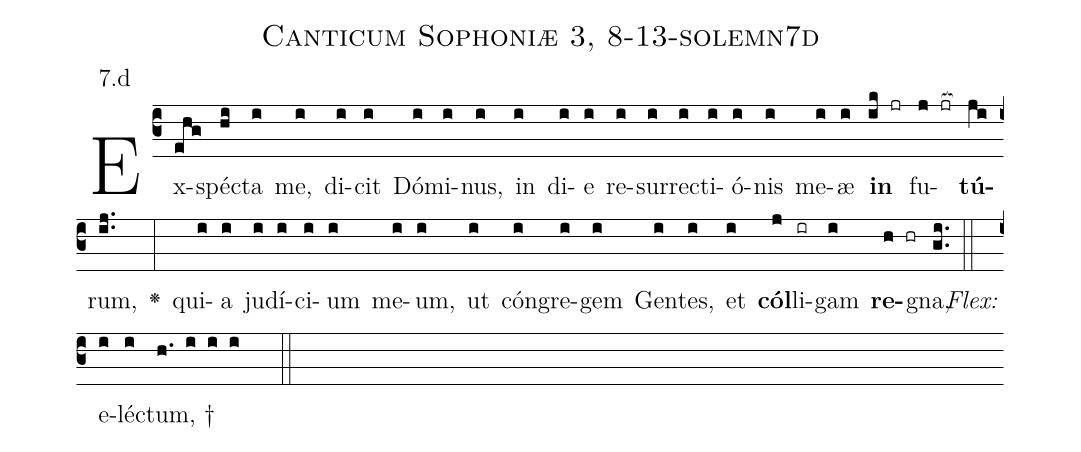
name: Canticum Sophoniæ 3, 8-13-solemn7d;
annotation: 7.d;
%%
(c3)Ex(ehg)spé(hi)cta(i) me,(i) di(i)cit(i) Dó(i)mi(i)nus,(i) in(i) di(i)e(i) re(i)sur(i)re(i)cti(i)ó(i)nis(i) me(i)æ(i) <b>in</b>(ik jr) fu(j jr[ocb:1{])<b>tú</b>(ji[ocb:0}])rum,(ij..) <v>\greheightstar</v>(:) qui(i)a(i) ju(i)dí(i)ci(i)um(i) me(i)um,(i) ut(i) cón(i)gre(i)gem(i) Gen(i)tes,(i) et(i) <b>cól</b>(j)li(ir)gam(i) <b>re</b>(h hr)gna,(gi..) (::)
<i>Flex:</i>()  e(i)lé(i)ctum, †(h. i i i  ::)

%E(i) u(i) o(j) u(i) a(h) e.(gi..) (::)
